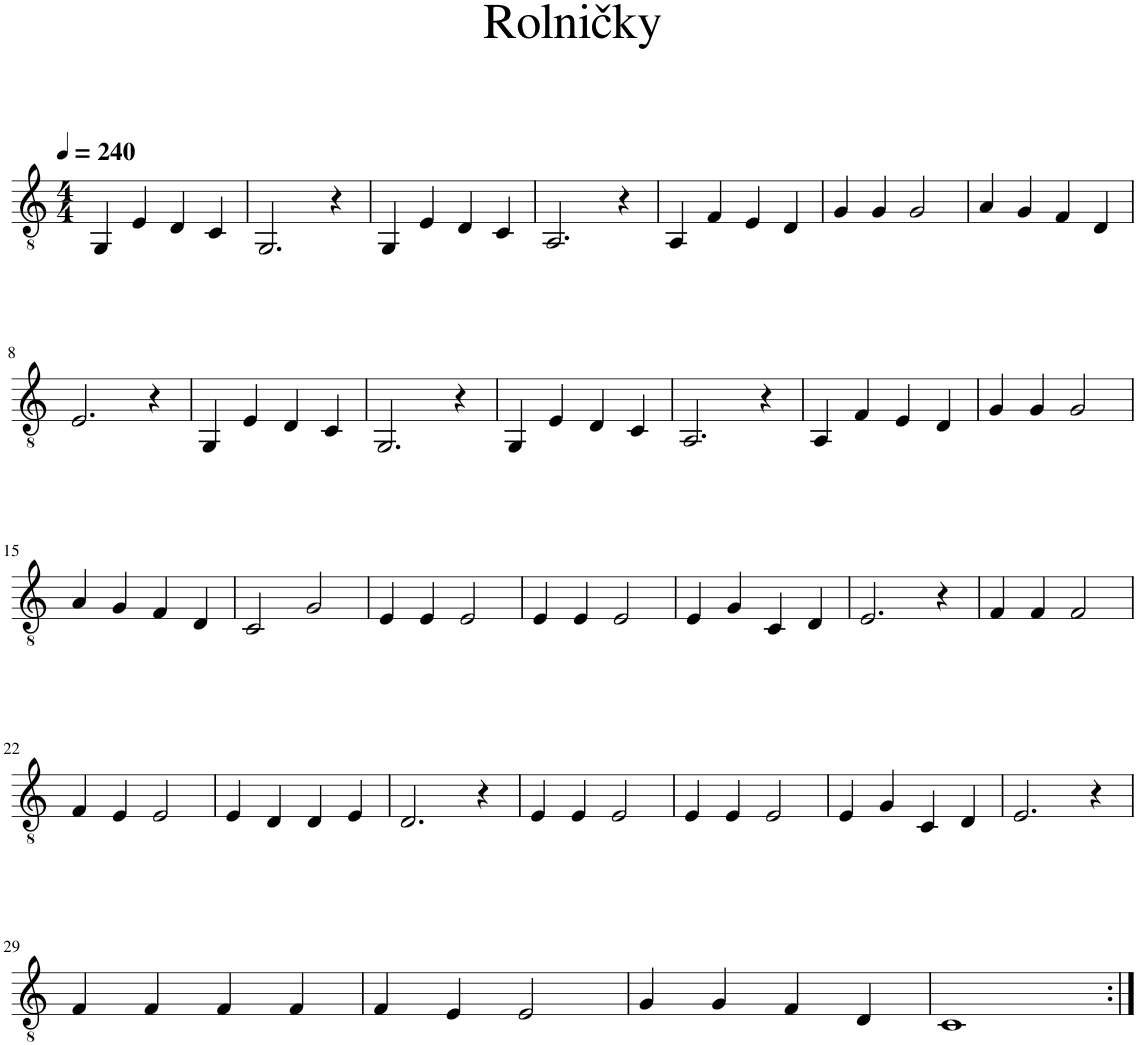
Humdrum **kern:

**kern
*part1
*staff1
*I"Kytara
*clefGv2
*k[]
*M4/4
*MM240
=1
4GG/
4E/
4D/
4C/
=2
2.GG/
4r
=3
4GG/
4E/
4D/
4C/
=4
2.AA/
4r
=5
4AA/
4F/
4E/
4D/
=6
4G/
4G/
2G/
=7
4A/
4G/
4F/
4D/
!!LO:LB:g=z
=8
2.E/
4r
=9
4GG/
4E/
4D/
4C/
=10
2.GG/
4r
=11
4GG/
4E/
4D/
4C/
=12
2.AA/
4r
=13
4AA/
4F/
4E/
4D/
=14
4G/
4G/
2G/
!!LO:LB:g=z
=15
4A/
4G/
4F/
4D/
=16
2C/
2G/
=17
4E/
4E/
2E/
=18
4E/
4E/
2E/
=19
4E/
4G/
4C/
4D/
=20
2.E/
4r
=21
4F/
4F/
2F/
!!LO:LB:g=z
=22
4F/
4E/
2E/
=23
4E/
4D/
4D/
4E/
=24
2.D/
4r
=25
4E/
4E/
2E/
=26
4E/
4E/
2E/
=27
4E/
4G/
4C/
4D/
=28
2.E/
4r
!!LO:LB:g=z
=29
4F/
4F/
4F/
4F/
=30
4F/
4E/
2E/
=31
4G/
4G/
4F/
4D/
=32
1C
=:|!
*-
